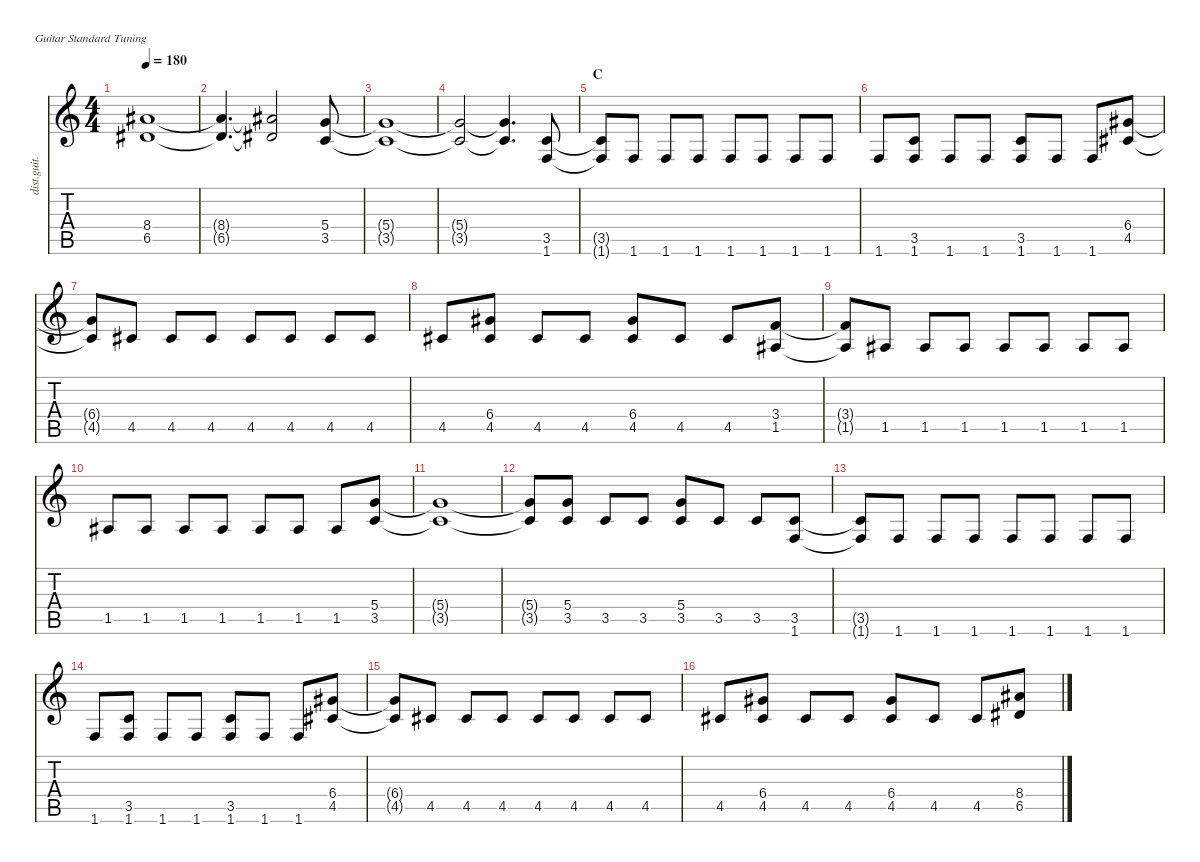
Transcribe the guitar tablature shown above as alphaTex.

\defaultSystemsLayout 4
\hideDynamics
\bracketExtendMode nobrackets
\track ("Base" "dist.guit.") {instrument distortionguitar}
\staff {score tabs}
\tuning (E4 B3 G3 D3 A2 E2)
\ts (4 4)
\tempo 180
\clef g2
\ks c
(8.4{acc #} 6.5{acc #}).1{dy f} |
(8.4{t acc #} 6.5{t acc #}).4{d dy mf} (8.4{t acc #} 6.5{t acc #}).2{dy f} (5.4 3.5).8 |
(5.4{t} 3.5{t}).1 |
(5.4{t} 3.5{t}).2 (5.4{t} 3.5{t}).4{d} (3.5 1.6).8 |
\section ("" "C")
(3.5{t} 1.6{t}).8 1.6.8 1.6.8 1.6.8 1.6.8 1.6.8 1.6.8 1.6.8 |
1.6.8 (3.5 1.6).8 1.6.8 1.6.8 (3.5 1.6).8 1.6.8 1.6.8 (6.4{acc #} 4.5{acc #}).8 |
(6.4{t acc #} 4.5{t acc #}).8 4.5{acc #}.8 4.5{acc #}.8 4.5{acc #}.8 4.5{acc #}.8 4.5{acc #}.8 4.5{acc #}.8 4.5{acc #}.8 |
4.5{acc #}.8 (6.4{acc #} 4.5{acc #}).8 4.5{acc #}.8 4.5{acc #}.8 (6.4{acc #} 4.5{acc #}).8 4.5{acc #}.8 4.5{acc #}.8 (3.4 1.5{acc #}).8 |
(3.4{t} 1.5{t acc #}).8 1.5{acc #}.8 1.5{acc #}.8 1.5{acc #}.8 1.5{acc #}.8 1.5{acc #}.8 1.5{acc #}.8 1.5{acc #}.8 |
1.5{acc #}.8 1.5{acc #}.8 1.5{acc #}.8 1.5{acc #}.8 1.5{acc #}.8 1.5{acc #}.8 1.5{acc #}.8 (5.4 3.5).8 |
(5.4{t} 3.5{t}).1 |
(5.4{t} 3.5{t}).8 (5.4 3.5).8 3.5.8 3.5.8 (5.4 3.5).8 3.5.8 3.5.8 (3.5 1.6).8 |
(3.5{t} 1.6{t}).8 1.6.8 1.6.8 1.6.8 1.6.8 1.6.8 1.6.8 1.6.8 |
1.6.8 (3.5 1.6).8 1.6.8 1.6.8 (3.5 1.6).8 1.6.8 1.6.8 (6.4{acc #} 4.5{acc #}).8 |
(6.4{t acc #} 4.5{t acc #}).8 4.5{acc #}.8 4.5{acc #}.8 4.5{acc #}.8 4.5{acc #}.8 4.5{acc #}.8 4.5{acc #}.8 4.5{acc #}.8 |
4.5{acc #}.8 (6.4{acc #} 4.5{acc #}).8 4.5{acc #}.8 4.5{acc #}.8 (6.4{acc #} 4.5{acc #}).8 4.5{acc #}.8 4.5{acc #}.8 (8.4{acc #} 6.5{acc #}).8
